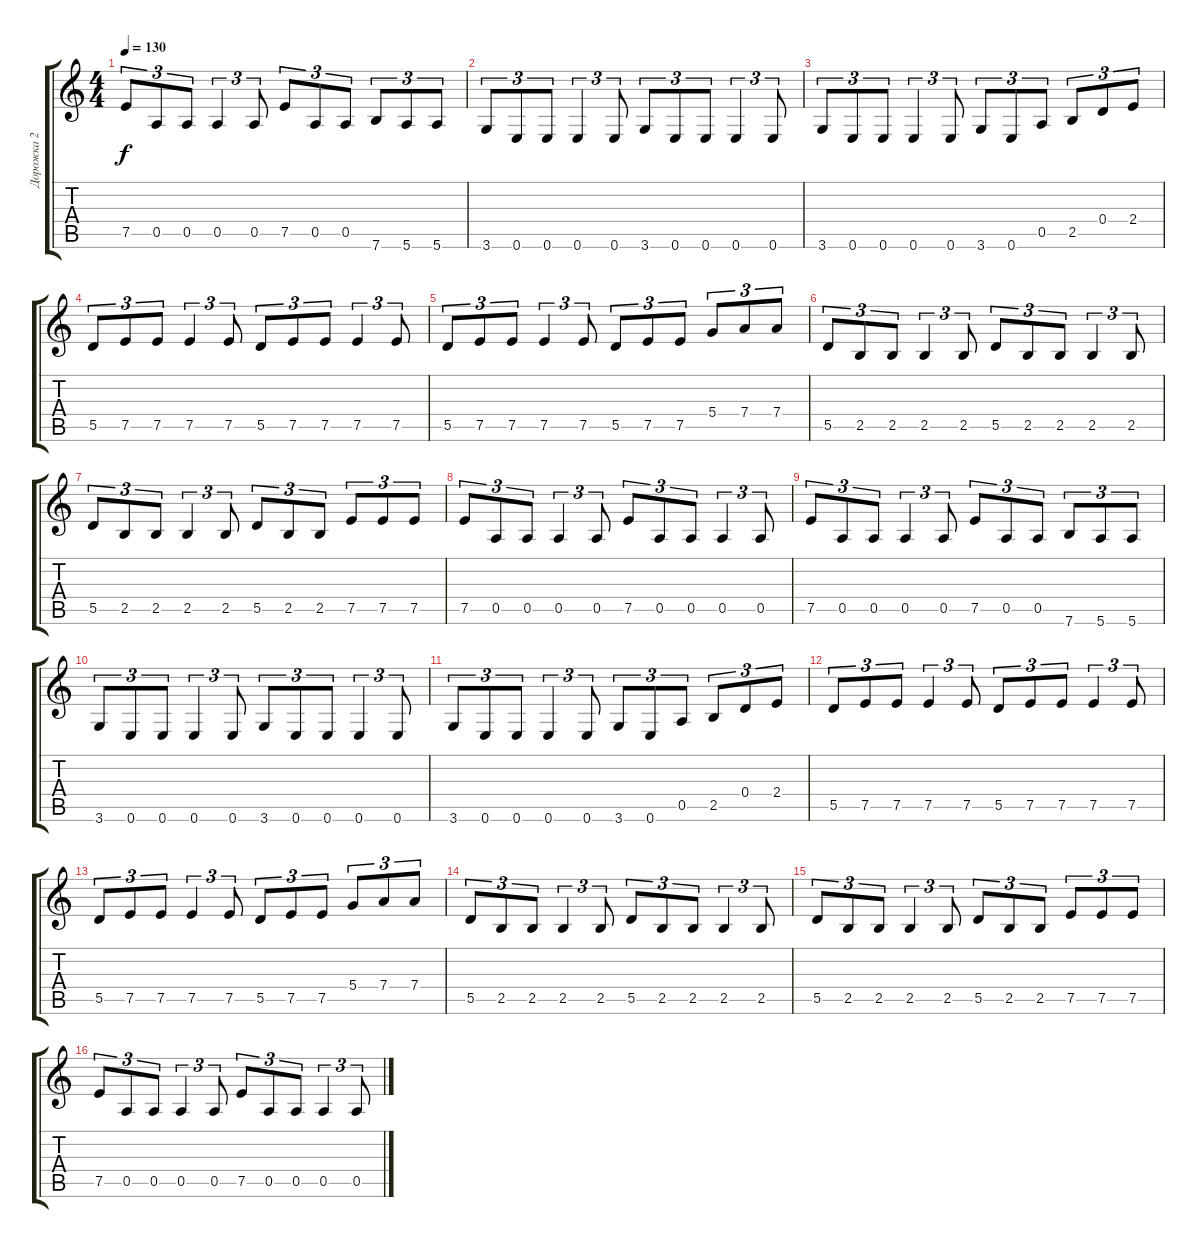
\track ("Дорожка 2" "Дорожка 2") {instrument acousticguitarsteel}
\staff {score tabs}
\tuning (E4 B3 G3 D3 A2 E2) {hide}
\ts (4 4)
\tempo 130
\clef g2
\ks c
7.5.8{tu (3 2) dy f} 0.5.8{tu (3 2)} 0.5.8{tu (3 2)} 0.5.4{tu (3 2)} 0.5.8{tu (3 2)} 7.5.8{tu (3 2)} 0.5.8{tu (3 2)} 0.5.8{tu (3 2)} 7.6.8{tu (3 2)} 5.6.8{tu (3 2)} 5.6.8{tu (3 2)} |
3.6.8{tu (3 2)} 0.6.8{tu (3 2)} 0.6.8{tu (3 2)} 0.6.4{tu (3 2)} 0.6.8{tu (3 2)} 3.6.8{tu (3 2)} 0.6.8{tu (3 2)} 0.6.8{tu (3 2)} 0.6.4{tu (3 2)} 0.6.8{tu (3 2)} |
3.6.8{tu (3 2)} 0.6.8{tu (3 2)} 0.6.8{tu (3 2)} 0.6.4{tu (3 2)} 0.6.8{tu (3 2)} 3.6.8{tu (3 2)} 0.6.8{tu (3 2)} 0.5.8{tu (3 2)} 2.5.8{tu (3 2)} 0.4.8{tu (3 2)} 2.4.8{tu (3 2)} |
5.5.8{tu (3 2) volume 16 instrument overdrivenguitar} 7.5.8{tu (3 2)} 7.5.8{tu (3 2)} 7.5.4{tu (3 2)} 7.5.8{tu (3 2)} 5.5.8{tu (3 2)} 7.5.8{tu (3 2)} 7.5.8{tu (3 2)} 7.5.4{tu (3 2)} 7.5.8{tu (3 2)} |
5.5.8{tu (3 2)} 7.5.8{tu (3 2)} 7.5.8{tu (3 2)} 7.5.4{tu (3 2)} 7.5.8{tu (3 2)} 5.5.8{tu (3 2)} 7.5.8{tu (3 2)} 7.5.8{tu (3 2)} 5.4.8{tu (3 2)} 7.4.8{tu (3 2)} 7.4.8{tu (3 2)} |
5.5.8{tu (3 2)} 2.5.8{tu (3 2)} 2.5.8{tu (3 2)} 2.5.4{tu (3 2)} 2.5.8{tu (3 2)} 5.5.8{tu (3 2)} 2.5.8{tu (3 2)} 2.5.8{tu (3 2)} 2.5.4{tu (3 2)} 2.5.8{tu (3 2)} |
5.5.8{tu (3 2)} 2.5.8{tu (3 2)} 2.5.8{tu (3 2)} 2.5.4{tu (3 2)} 2.5.8{tu (3 2)} 5.5.8{tu (3 2)} 2.5.8{tu (3 2)} 2.5.8{tu (3 2)} 7.5.8{tu (3 2)} 7.5.8{tu (3 2)} 7.5.8{tu (3 2)} |
7.5.8{tu (3 2)} 0.5.8{tu (3 2)} 0.5.8{tu (3 2)} 0.5.4{tu (3 2)} 0.5.8{tu (3 2)} 7.5.8{tu (3 2)} 0.5.8{tu (3 2)} 0.5.8{tu (3 2)} 0.5.4{tu (3 2)} 0.5.8{tu (3 2)} |
7.5.8{tu (3 2)} 0.5.8{tu (3 2)} 0.5.8{tu (3 2)} 0.5.4{tu (3 2)} 0.5.8{tu (3 2)} 7.5.8{tu (3 2)} 0.5.8{tu (3 2)} 0.5.8{tu (3 2)} 7.6.8{tu (3 2)} 5.6.8{tu (3 2)} 5.6.8{tu (3 2)} |
3.6.8{tu (3 2)} 0.6.8{tu (3 2)} 0.6.8{tu (3 2)} 0.6.4{tu (3 2)} 0.6.8{tu (3 2)} 3.6.8{tu (3 2)} 0.6.8{tu (3 2)} 0.6.8{tu (3 2)} 0.6.4{tu (3 2)} 0.6.8{tu (3 2)} |
3.6.8{tu (3 2)} 0.6.8{tu (3 2)} 0.6.8{tu (3 2)} 0.6.4{tu (3 2)} 0.6.8{tu (3 2)} 3.6.8{tu (3 2)} 0.6.8{tu (3 2)} 0.5.8{tu (3 2)} 2.5.8{tu (3 2)} 0.4.8{tu (3 2)} 2.4.8{tu (3 2)} |
5.5.8{tu (3 2) volume 16 instrument overdrivenguitar} 7.5.8{tu (3 2)} 7.5.8{tu (3 2)} 7.5.4{tu (3 2)} 7.5.8{tu (3 2)} 5.5.8{tu (3 2)} 7.5.8{tu (3 2)} 7.5.8{tu (3 2)} 7.5.4{tu (3 2)} 7.5.8{tu (3 2)} |
5.5.8{tu (3 2)} 7.5.8{tu (3 2)} 7.5.8{tu (3 2)} 7.5.4{tu (3 2)} 7.5.8{tu (3 2)} 5.5.8{tu (3 2)} 7.5.8{tu (3 2)} 7.5.8{tu (3 2)} 5.4.8{tu (3 2)} 7.4.8{tu (3 2)} 7.4.8{tu (3 2)} |
5.5.8{tu (3 2)} 2.5.8{tu (3 2)} 2.5.8{tu (3 2)} 2.5.4{tu (3 2)} 2.5.8{tu (3 2)} 5.5.8{tu (3 2)} 2.5.8{tu (3 2)} 2.5.8{tu (3 2)} 2.5.4{tu (3 2)} 2.5.8{tu (3 2)} |
5.5.8{tu (3 2)} 2.5.8{tu (3 2)} 2.5.8{tu (3 2)} 2.5.4{tu (3 2)} 2.5.8{tu (3 2)} 5.5.8{tu (3 2)} 2.5.8{tu (3 2)} 2.5.8{tu (3 2)} 7.5.8{tu (3 2)} 7.5.8{tu (3 2)} 7.5.8{tu (3 2)} |
7.5.8{tu (3 2)} 0.5.8{tu (3 2)} 0.5.8{tu (3 2)} 0.5.4{tu (3 2)} 0.5.8{tu (3 2)} 7.5.8{tu (3 2)} 0.5.8{tu (3 2)} 0.5.8{tu (3 2)} 0.5.4{tu (3 2)} 0.5.8{tu (3 2)}
